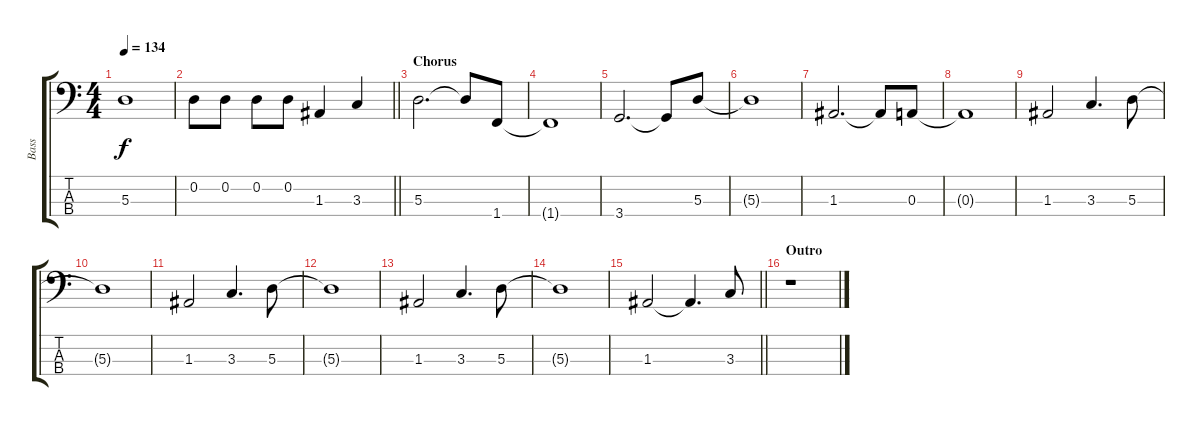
\track ("Bass" "Bass") {instrument fretlessbass}
\staff {score tabs}
\tuning (G2 D2 A1 E1) {hide}
\ts (4 4)
\tempo 134
\clef f4
\ks c
5.3{t}.1{dy f} |
\barLineRight lightlight
0.2.8 0.2.8 0.2.8 0.2.8 1.3.4 3.3.4 |
\section ("" "Chorus")
5.3.2{d} 5.3{t}.8 1.4.8 |
1.4{t}.1 |
3.4.2{d} 3.4{t}.8 5.3.8 |
5.3{t}.1 |
1.3.2{d} 1.3{t}.8 0.3.8 |
0.3{t}.1 |
1.3.2 3.3.4{d} 5.3.8 |
5.3{t}.1 |
1.3.2 3.3.4{d} 5.3.8 |
5.3{t}.1 |
1.3.2 3.3.4{d} 5.3.8 |
5.3{t}.1 |
\barLineRight lightlight
1.3.2 1.3{t}.4{d} 3.3.8 |
\section ("" "Outro")
r.1
